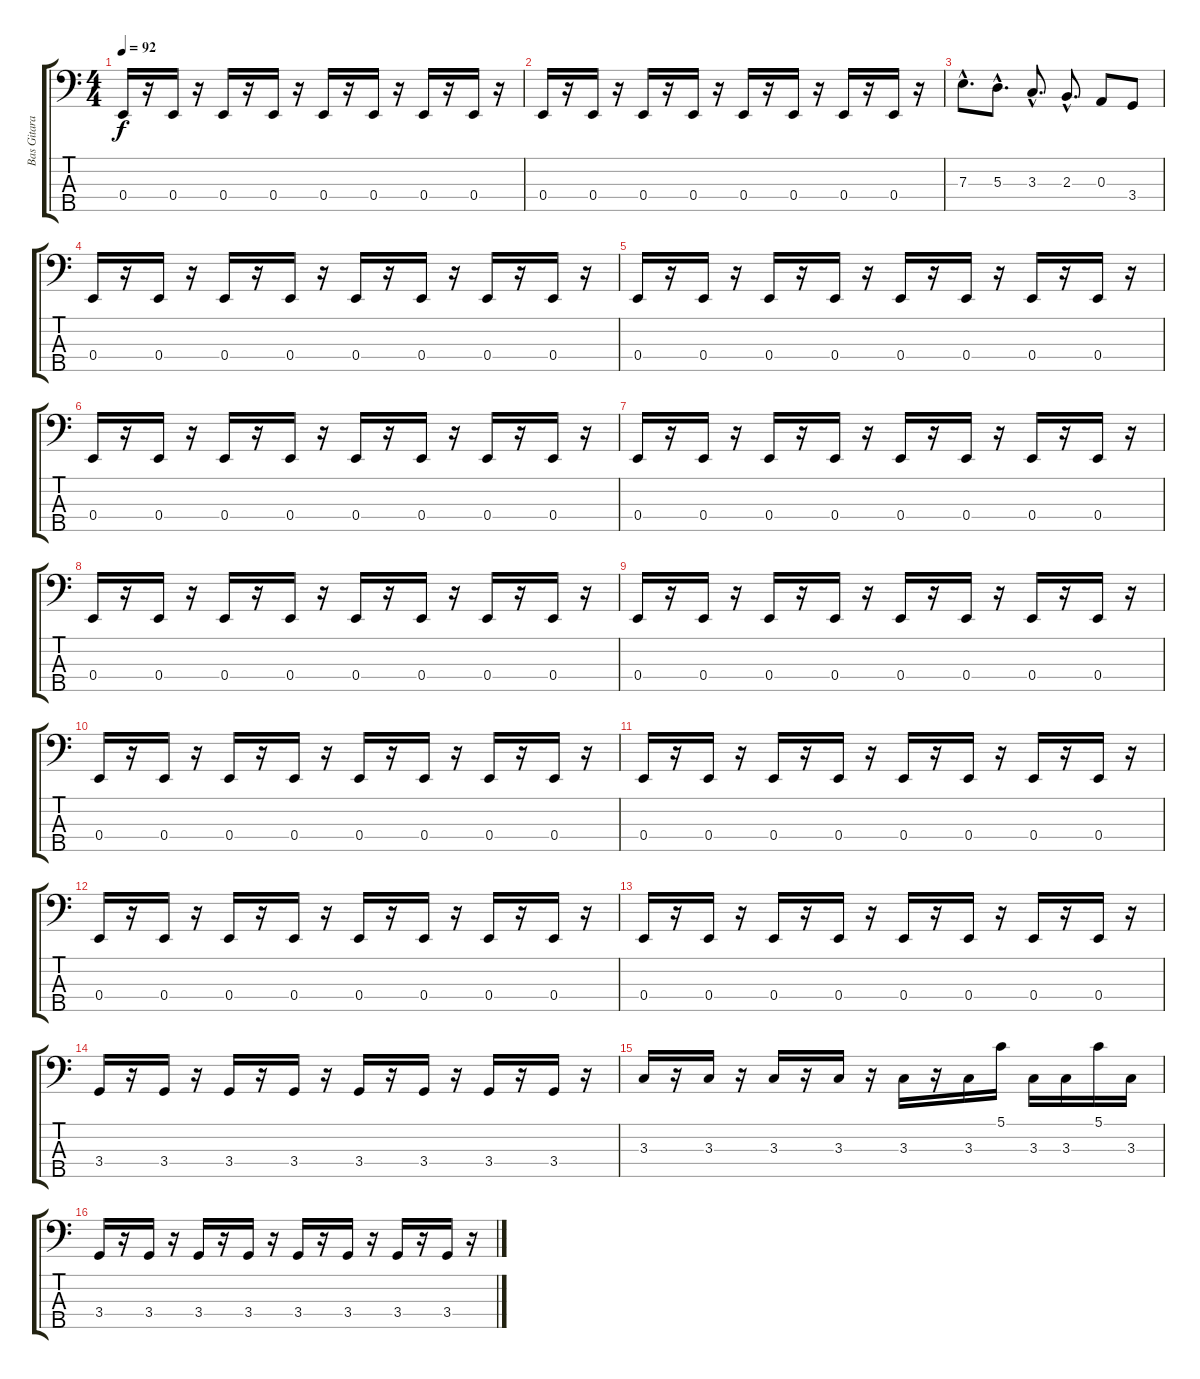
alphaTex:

\track ("Bas Gitara" "Bas Gitara") {instrument electricbassfinger}
\staff {score tabs}
\tuning (G2 D2 A1 E1 B0) {hide}
\ts (4 4)
\tempo 92
\clef f4
\ks c
0.4.16{dy f} r.16 0.4.16 r.16 0.4.16 r.16 0.4.16 r.16 0.4.16 r.16 0.4.16 r.16 0.4.16 r.16 0.4.16 r.16 |
0.4.16 r.16 0.4.16 r.16 0.4.16 r.16 0.4.16 r.16 0.4.16 r.16 0.4.16 r.16 0.4.16 r.16 0.4.16 r.16 |
7.3{hac}.8{d} 5.3{hac}.8{d} 3.3{hac}.8{d} 2.3{hac}.8{d} 0.3.8 3.4.8 |
0.4.16 r.16 0.4.16 r.16 0.4.16 r.16 0.4.16 r.16 0.4.16 r.16 0.4.16 r.16 0.4.16 r.16 0.4.16 r.16 |
0.4.16 r.16 0.4.16 r.16 0.4.16 r.16 0.4.16 r.16 0.4.16 r.16 0.4.16 r.16 0.4.16 r.16 0.4.16 r.16 |
0.4.16 r.16 0.4.16 r.16 0.4.16 r.16 0.4.16 r.16 0.4.16 r.16 0.4.16 r.16 0.4.16 r.16 0.4.16 r.16 |
0.4.16 r.16 0.4.16 r.16 0.4.16 r.16 0.4.16 r.16 0.4.16 r.16 0.4.16 r.16 0.4.16 r.16 0.4.16 r.16 |
0.4.16 r.16 0.4.16 r.16 0.4.16 r.16 0.4.16 r.16 0.4.16 r.16 0.4.16 r.16 0.4.16 r.16 0.4.16 r.16 |
0.4.16 r.16 0.4.16 r.16 0.4.16 r.16 0.4.16 r.16 0.4.16 r.16 0.4.16 r.16 0.4.16 r.16 0.4.16 r.16 |
0.4.16 r.16 0.4.16 r.16 0.4.16 r.16 0.4.16 r.16 0.4.16 r.16 0.4.16 r.16 0.4.16 r.16 0.4.16 r.16 |
0.4.16 r.16 0.4.16 r.16 0.4.16 r.16 0.4.16 r.16 0.4.16 r.16 0.4.16 r.16 0.4.16 r.16 0.4.16 r.16 |
0.4.16 r.16 0.4.16 r.16 0.4.16 r.16 0.4.16 r.16 0.4.16 r.16 0.4.16 r.16 0.4.16 r.16 0.4.16 r.16 |
0.4.16 r.16 0.4.16 r.16 0.4.16 r.16 0.4.16 r.16 0.4.16 r.16 0.4.16 r.16 0.4.16 r.16 0.4.16 r.16 |
3.4.16 r.16 3.4.16 r.16 3.4.16 r.16 3.4.16 r.16 3.4.16 r.16 3.4.16 r.16 3.4.16 r.16 3.4.16 r.16 |
3.3.16 r.16 3.3.16 r.16 3.3.16 r.16 3.3.16 r.16 3.3.16 r.16 3.3.16 5.1.16 3.3.16 3.3.16 5.1.16 3.3.16 |
3.4.16 r.16 3.4.16 r.16 3.4.16 r.16 3.4.16 r.16 3.4.16 r.16 3.4.16 r.16 3.4.16 r.16 3.4.16 r.16
